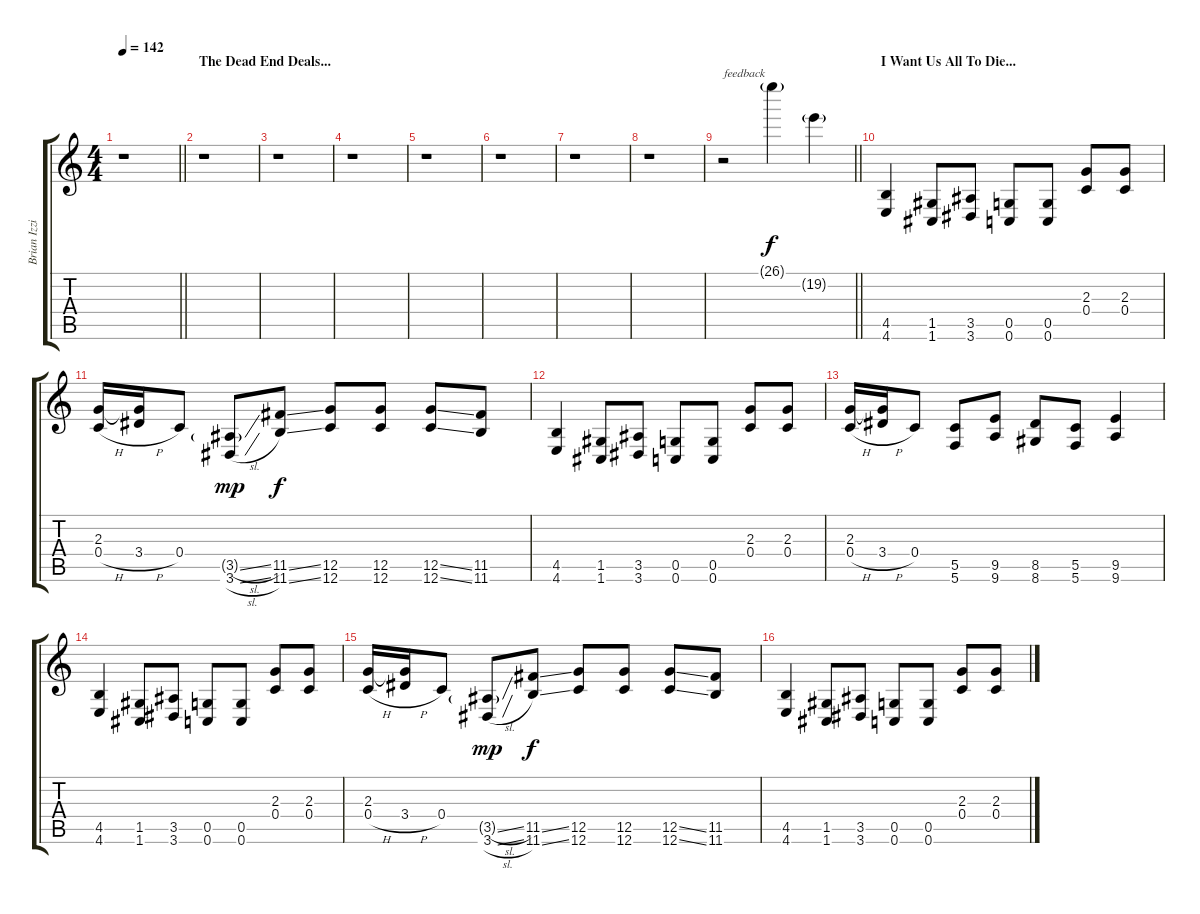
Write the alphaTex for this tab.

\track ("Brian Izzi" "Brian Izzi") {instrument distortionguitar}
\staff {score tabs}
\tuning (D4 A3 F3 C3 G2 C2) {hide}
\ts (4 4)
\tempo 142
\clef g2
\barLineRight lightlight
\ks c
r.1{dy f} |
\section ("" "The Dead End Deals...")
r.1 |
r.1 |
r.1 |
r.1 |
r.1 |
r.1 |
r.1 |
\barLineRight lightlight
r.2{txt "feedback"} 26.1{g}.4 19.2{g}.4 |
\section ("" "I Want Us All To Die...")
(4.5 4.6).4 (1.5 1.6).8 (3.5 3.6).8 (0.5 0.6).8 (0.5 0.6).8 (2.3 0.4).8 (2.3 0.4).8 |
(2.3 0.4{h}).16 (2.3{t} 3.4{h}).16 0.4.8 (3.5{sl g} 3.6{sl}).8{dy mp} (11.5{ss} 11.6{ss}).8{dy f} (12.5 12.6).8 (12.5 12.6).8 (12.5{ss} 12.6{ss}).8 (11.5 11.6).8 |
(4.5 4.6).4 (1.5 1.6).8 (3.5 3.6).8 (0.5 0.6).8 (0.5 0.6).8 (2.3 0.4).8 (2.3 0.4).8 |
(2.3 0.4{h}).16 (2.3{t} 3.4{h}).16 0.4.8 (5.5 5.6).8 (9.5 9.6).8 (8.5 8.6).8 (5.5 5.6).8 (9.5 9.6).4 |
(4.5 4.6).4 (1.5 1.6).8 (3.5 3.6).8 (0.5 0.6).8 (0.5 0.6).8 (2.3 0.4).8 (2.3 0.4).8 |
(2.3 0.4{h}).16 (2.3{t} 3.4{h}).16 0.4.8 (3.5{sl g} 3.6{sl}).8{dy mp} (11.5{ss} 11.6{ss}).8{dy f} (12.5 12.6).8 (12.5 12.6).8 (12.5{ss} 12.6{ss}).8 (11.5 11.6).8 |
(4.5 4.6).4 (1.5 1.6).8 (3.5 3.6).8 (0.5 0.6).8 (0.5 0.6).8 (2.3 0.4).8 (2.3 0.4).8
